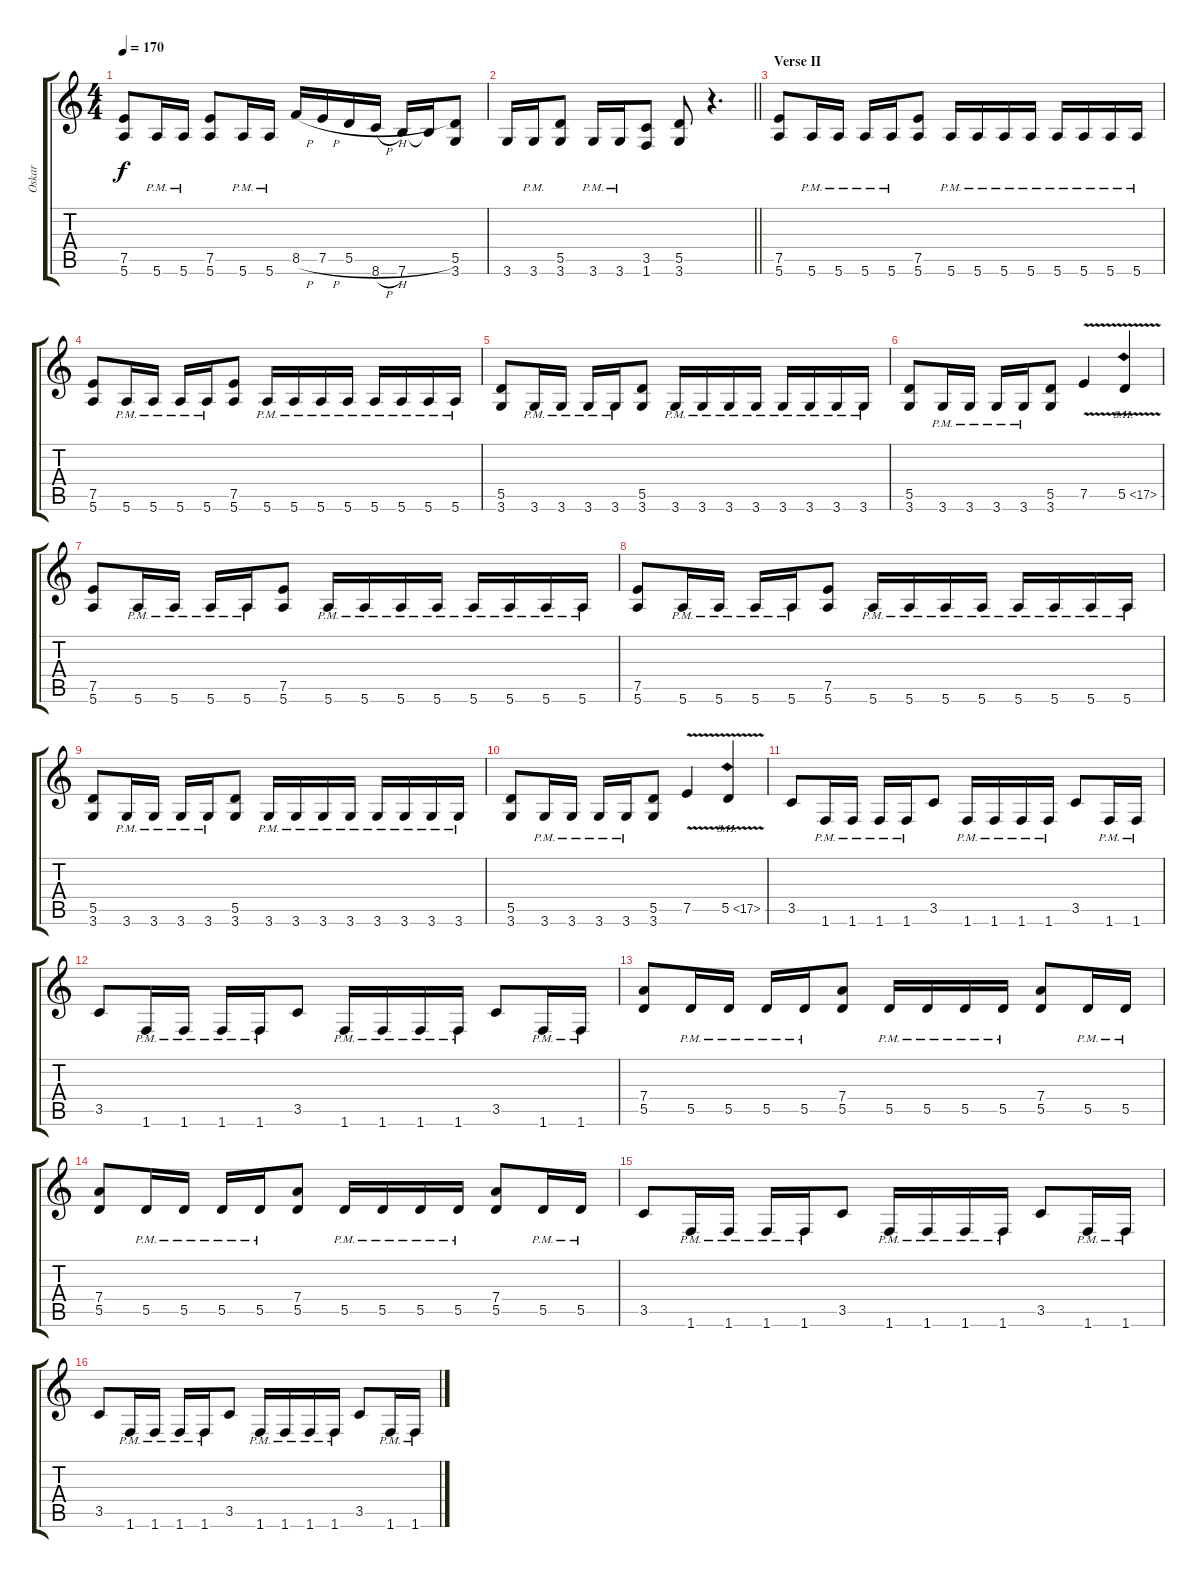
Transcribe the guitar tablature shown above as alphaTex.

\track ("Oskar" "Oskar") {instrument distortionguitar}
\staff {score tabs}
\tuning (E4 B3 G3 D3 A2 E2) {hide}
\ts (4 4)
\tempo 170
\clef g2
\ks c
(7.5 5.6).8{dy f} 5.6{pm}.16 5.6{pm}.16 (7.5 5.6).8 5.6{pm}.16 5.6{pm}.16 8.5{h}.16 7.5{h}.16 5.5{h}.16 8.6{h}.16 7.6.16 7.6{t}.16 (5.5 3.6).8 |
\barLineRight lightlight
3.6.16 3.6{pm}.16 (5.5 3.6).8 3.6{pm}.16 3.6{pm}.16 (3.5 1.6).8 (5.5 3.6).8 r.4{d} |
\section ("" "Verse II")
(7.5 5.6).8 5.6{pm}.16 5.6{pm}.16 5.6{pm}.16 5.6{pm}.16 (7.5 5.6).8 5.6{pm}.16 5.6{pm}.16 5.6{pm}.16 5.6{pm}.16 5.6{pm}.16 5.6{pm}.16 5.6{pm}.16 5.6{pm}.16 |
(7.5 5.6).8 5.6{pm}.16 5.6{pm}.16 5.6{pm}.16 5.6{pm}.16 (7.5 5.6).8 5.6{pm}.16 5.6{pm}.16 5.6{pm}.16 5.6{pm}.16 5.6{pm}.16 5.6{pm}.16 5.6{pm}.16 5.6{pm}.16 |
(5.5 3.6).8 3.6{pm}.16 3.6{pm}.16 3.6{pm}.16 3.6{pm}.16 (5.5 3.6).8 3.6{pm}.16 3.6{pm}.16 3.6{pm}.16 3.6{pm}.16 3.6{pm}.16 3.6{pm}.16 3.6{pm}.16 3.6{pm}.16 |
(5.5 3.6).8 3.6{pm}.16 3.6{pm}.16 3.6{pm}.16 3.6{pm}.16 (5.5 3.6).8 7.5{v}.4 5.5{sh 12 v}.4 |
(7.5 5.6).8 5.6{pm}.16 5.6{pm}.16 5.6{pm}.16 5.6{pm}.16 (7.5 5.6).8 5.6{pm}.16 5.6{pm}.16 5.6{pm}.16 5.6{pm}.16 5.6{pm}.16 5.6{pm}.16 5.6{pm}.16 5.6{pm}.16 |
(7.5 5.6).8 5.6{pm}.16 5.6{pm}.16 5.6{pm}.16 5.6{pm}.16 (7.5 5.6).8 5.6{pm}.16 5.6{pm}.16 5.6{pm}.16 5.6{pm}.16 5.6{pm}.16 5.6{pm}.16 5.6{pm}.16 5.6{pm}.16 |
(5.5 3.6).8 3.6{pm}.16 3.6{pm}.16 3.6{pm}.16 3.6{pm}.16 (5.5 3.6).8 3.6{pm}.16 3.6{pm}.16 3.6{pm}.16 3.6{pm}.16 3.6{pm}.16 3.6{pm}.16 3.6{pm}.16 3.6{pm}.16 |
(5.5 3.6).8 3.6{pm}.16 3.6{pm}.16 3.6{pm}.16 3.6{pm}.16 (5.5 3.6).8 7.5{v}.4 5.5{sh 12 v}.4 |
3.5.8 1.6{pm}.16 1.6{pm}.16 1.6{pm}.16 1.6{pm}.16 3.5.8 1.6{pm}.16 1.6{pm}.16 1.6{pm}.16 1.6{pm}.16 3.5.8 1.6{pm}.16 1.6{pm}.16 |
3.5.8 1.6{pm}.16 1.6{pm}.16 1.6{pm}.16 1.6{pm}.16 3.5.8 1.6{pm}.16 1.6{pm}.16 1.6{pm}.16 1.6{pm}.16 3.5.8 1.6{pm}.16 1.6{pm}.16 |
(7.4 5.5).8 5.5{pm}.16 5.5{pm}.16 5.5{pm}.16 5.5{pm}.16 (7.4 5.5).8 5.5{pm}.16 5.5{pm}.16 5.5{pm}.16 5.5{pm}.16 (7.4 5.5).8 5.5{pm}.16 5.5{pm}.16 |
(7.4 5.5).8 5.5{pm}.16 5.5{pm}.16 5.5{pm}.16 5.5{pm}.16 (7.4 5.5).8 5.5{pm}.16 5.5{pm}.16 5.5{pm}.16 5.5{pm}.16 (7.4 5.5).8 5.5{pm}.16 5.5{pm}.16 |
3.5.8 1.6{pm}.16 1.6{pm}.16 1.6{pm}.16 1.6{pm}.16 3.5.8 1.6{pm}.16 1.6{pm}.16 1.6{pm}.16 1.6{pm}.16 3.5.8 1.6{pm}.16 1.6{pm}.16 |
3.5.8 1.6{pm}.16 1.6{pm}.16 1.6{pm}.16 1.6{pm}.16 3.5.8 1.6{pm}.16 1.6{pm}.16 1.6{pm}.16 1.6{pm}.16 3.5.8 1.6{pm}.16 1.6{pm}.16
